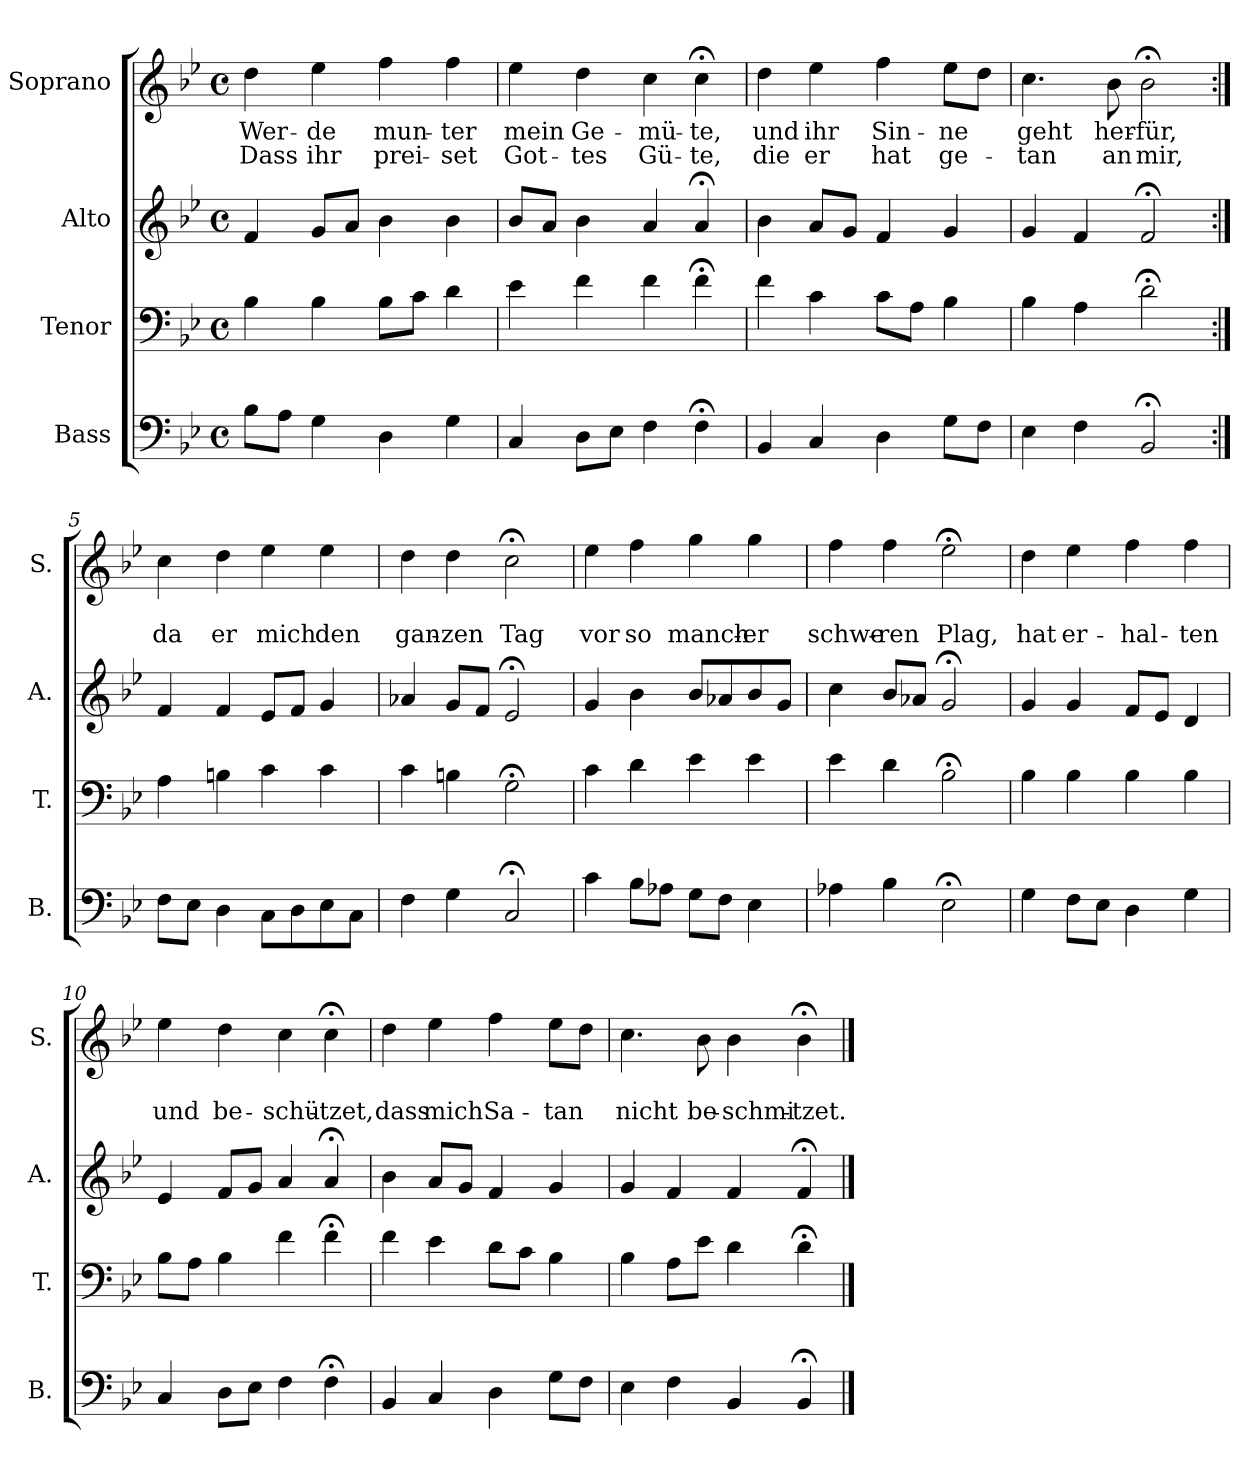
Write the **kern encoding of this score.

**kern	**kern	**kern	**kern	**text	**text
*part4	*part3	*part2	*part1	*part1	*part1
*staff4	*staff3	*staff2	*staff1	*staff1	*staff1
*I"Bass	*I"Tenor	*I"Alto	*I"Soprano	*	*
*I'B.	*I'T.	*I'A.	*I'S.	*	*
*clefF4	*clefF4	*clefG2	*clefG2	*	*
*k[b-e-]	*k[b-e-]	*k[b-e-]	*k[b-e-]	*	*
*B-:	*B-:	*B-:	*B-:	*	*
*M4/4	*M4/4	*M4/4	*M4/4	*	*
*met(c)	*met(c)	*met(c)	*met(c)	*	*
=1	=1	=1	=1	=1	=1
!	!	!	!	!LO:LY:b	!LO:LY:b
8B-\L	4B-\	4f/	4dd\	Wer-	Dass
8A\J	.	.	.	.	.
!	!	!	!	!LO:LY:b	!LO:LY:b
4G\	4B-\	8g/L	4ee-\	-de	ihr
.	.	8a/J	.	.	.
!	!	!	!	!LO:LY:b	!LO:LY:b
4D\	8B-\L	4b-\	4ff\	mun-	prei-
.	8c\J	.	.	.	.
!	!	!	!	!LO:LY:b	!LO:LY:b
4G\	4d\	4b-\	4ff\	-ter	-set
=2	=2	=2	=2	=2	=2
!	!	!	!	!LO:LY:b	!LO:LY:b
4C/	4e-\	8b-/L	4ee-\	mein	Got-
.	.	8a/J	.	.	.
!	!	!	!	!LO:LY:b	!LO:LY:b
8D\L	4f\	4b-\	4dd\	Ge-	-tes
8E-\J	.	.	.	.	.
!	!	!	!	!LO:LY:b	!LO:LY:b
4F\	4f\	4a/	4cc\	-mü-	Gü-
!	!	!	!	!LO:LY:b	!LO:LY:b
4F;<\	4f;<\	4a;</	4cc;<\	-te,	-te,
=3	=3	=3	=3	=3	=3
!	!	!	!	!LO:LY:b	!LO:LY:b
4BB-/	4f\	4b-\	4dd\	und	die
!	!	!	!	!LO:LY:b	!LO:LY:b
4C/	4c\	8a/L	4ee-\	ihr	er
.	.	8g/J	.	.	.
!	!	!	!	!LO:LY:b	!LO:LY:b
4D\	8c\L	4f/	4ff\	Sin-	hat
.	8A\J	.	.	.	.
!	!	!	!	!LO:LY:b	!LO:LY:b
8G\L	4B-\	4g/	8ee-\L	-ne	ge-
8F\J	.	.	8dd\J	.	.
=4	=4	=4	=4	=4	=4
!	!	!	!	!LO:LY:b	!LO:LY:b
4E-\	4B-\	4g/	4.cc\	geht	-tan
4F\	4A\	4f/	.	.	.
!	!	!	!	!LO:LY:b	!LO:LY:b
.	.	.	8b-\	her-	an
!	!	!	!	!LO:LY:b	!LO:LY:b
2BB-;</	2d;<\	2f;</	2b-;<\	-für,	mir,
!!LO:LB:g=z
=5:|!	=5:|!	=5:|!	=5:|!	=5:|!	=5:|!
!	!	!	!	!	!LO:LY:b
8F\L	4A\	4f/	4cc\	.	da
8E-\J	.	.	.	.	.
!	!	!	!	!	!LO:LY:b
4D\	4Bn\	4f/	4dd\	.	er
!	!	!	!	!	!LO:LY:b
8C\L	4c\	8e-/L	4ee-\	.	mich
8D\	.	8f/J	.	.	.
!	!	!	!	!	!LO:LY:b
8E-\	4c\	4g/	4ee-\	.	den
8C\J	.	.	.	.	.
=6	=6	=6	=6	=6	=6
!	!	!	!	!	!LO:LY:b
4F\	4c\	4a-X/	4dd\	.	gan-
!	!	!	!	!	!LO:LY:b
4G\	4Bn\	8g/L	4dd\	.	-zen
.	.	8f/J	.	.	.
!	!	!	!	!	!LO:LY:b
2C;</	2G;<\	2e-;</	2cc;<\	.	Tag
=7	=7	=7	=7	=7	=7
!	!	!	!	!	!LO:LY:b
4c\	4c\	4g/	4ee-\	.	vor
!	!	!	!	!	!LO:LY:b
8B-\L	4d\	4b-\	4ff\	.	so
8A-X\J	.	.	.	.	.
!	!	!	!	!	!LO:LY:b
8G\L	4e-\	8b-/L	4gg\	.	manch-
8F\J	.	8a-X/	.	.	.
!	!	!	!	!	!LO:LY:b
4E-\	4e-\	8b-/	4gg\	.	-er
.	.	8g/J	.	.	.
=8	=8	=8	=8	=8	=8
!	!	!	!	!	!LO:LY:b
4A-X\	4e-\	4cc\	4ff\	.	schwe-
!	!	!	!	!	!LO:LY:b
4B-\	4d\	8b-/L	4ff\	.	-ren
.	.	8a-X/J	.	.	.
!	!	!	!	!	!LO:LY:b
2E-;<\	2B-;<\	2g;</	2ee-;<\	.	Plag,
!!LO:PB:g=z
=9	=9	=9	=9	=9	=9
!	!	!	!	!	!LO:LY:b
4G\	4B-\	4g/	4dd\	.	hat
!	!	!	!	!	!LO:LY:b
8F\L	4B-\	4g/	4ee-\	.	er-
8E-\J	.	.	.	.	.
!	!	!	!	!	!LO:LY:b
4D\	4B-\	8f/L	4ff\	.	-hal-
.	.	8e-/J	.	.	.
!	!	!	!	!	!LO:LY:b
4G\	4B-\	4d/	4ff\	.	-ten
=10	=10	=10	=10	=10	=10
!	!	!	!	!	!LO:LY:b
4C/	8B-\L	4e-/	4ee-\	.	und
.	8A\J	.	.	.	.
!	!	!	!	!	!LO:LY:b
8D\L	4B-\	8f/L	4dd\	.	be-
8E-\J	.	8g/J	.	.	.
!	!	!	!	!	!LO:LY:b
4F\	4f\	4a/	4cc\	.	-schü-
!	!	!	!	!	!LO:LY:b
4F;<\	4f;<\	4a;</	4cc;<\	.	-tzet,
=11	=11	=11	=11	=11	=11
!	!	!	!	!	!LO:LY:b
4BB-/	4f\	4b-\	4dd\	.	dass
!	!	!	!	!	!LO:LY:b
4C/	4e-\	8a/L	4ee-\	.	mich
.	.	8g/J	.	.	.
!	!	!	!	!	!LO:LY:b
4D\	8d\L	4f/	4ff\	.	Sa-
.	8c\J	.	.	.	.
!	!	!	!	!	!LO:LY:b
8G\L	4B-\	4g/	8ee-\L	.	-tan
8F\J	.	.	8dd\J	.	.
=12	=12	=12	=12	=12	=12
!	!	!	!	!	!LO:LY:b
4E-\	4B-\	4g/	4.cc\	.	nicht
4F\	8A\L	4f/	.	.	.
!	!	!	!	!	!LO:LY:b
.	8e-\J	.	8b-\	.	be-
!	!	!	!	!	!LO:LY:b
4BB-/	4d\	4f/	4b-\	.	-schmi-
!	!	!	!	!	!LO:LY:b
4BB-;</	4d;<\	4f;</	4b-;<\	.	-tzet.
==	==	==	==	==	==
*-	*-	*-	*-	*-	*-
